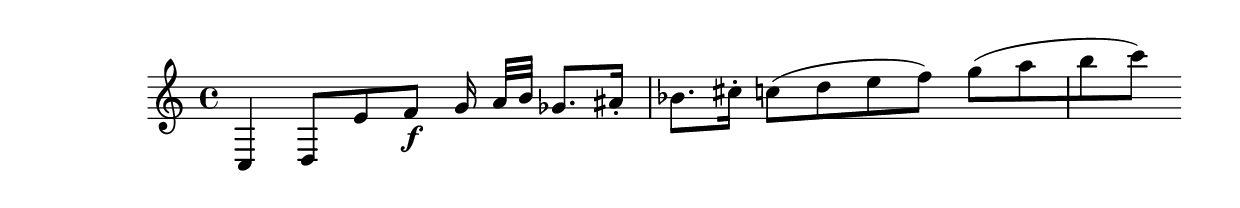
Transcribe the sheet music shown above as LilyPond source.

\version "2.18.2"
\book {
  \header {
  }

  \bookpart {
    <<
    \new Staff = Staff \with { }
    \context Staff = Staff {
      \relative c {
        c4 d8[ e' f\f]
        \autoBeamOff
        g16 a32[ b] ges8.[ ais16]-. bes8.[ cis16]-.

        c8[( d e f]) g[( a b c])
        \autoBeamOn
      }
    }
    >>
  }
}
